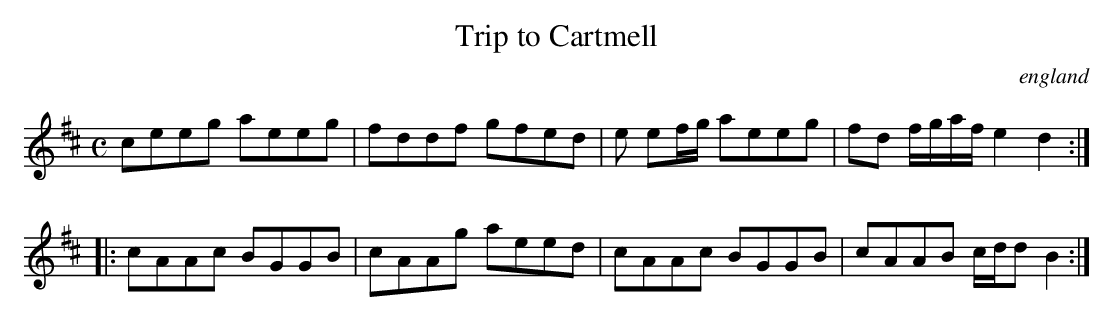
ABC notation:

X:1
T:Trip to Cartmell
O:england
M:C
K:D
ceeg aeeg|fddf gfed|\
+Bd+e ef/2g/2 aeeg|fd f/2g/2a/2f/2 e2d2:|
|:cAAc BGGB|cAAg aeed|\
cAAc BGGB|cAAB c/2d/2dB2:|
